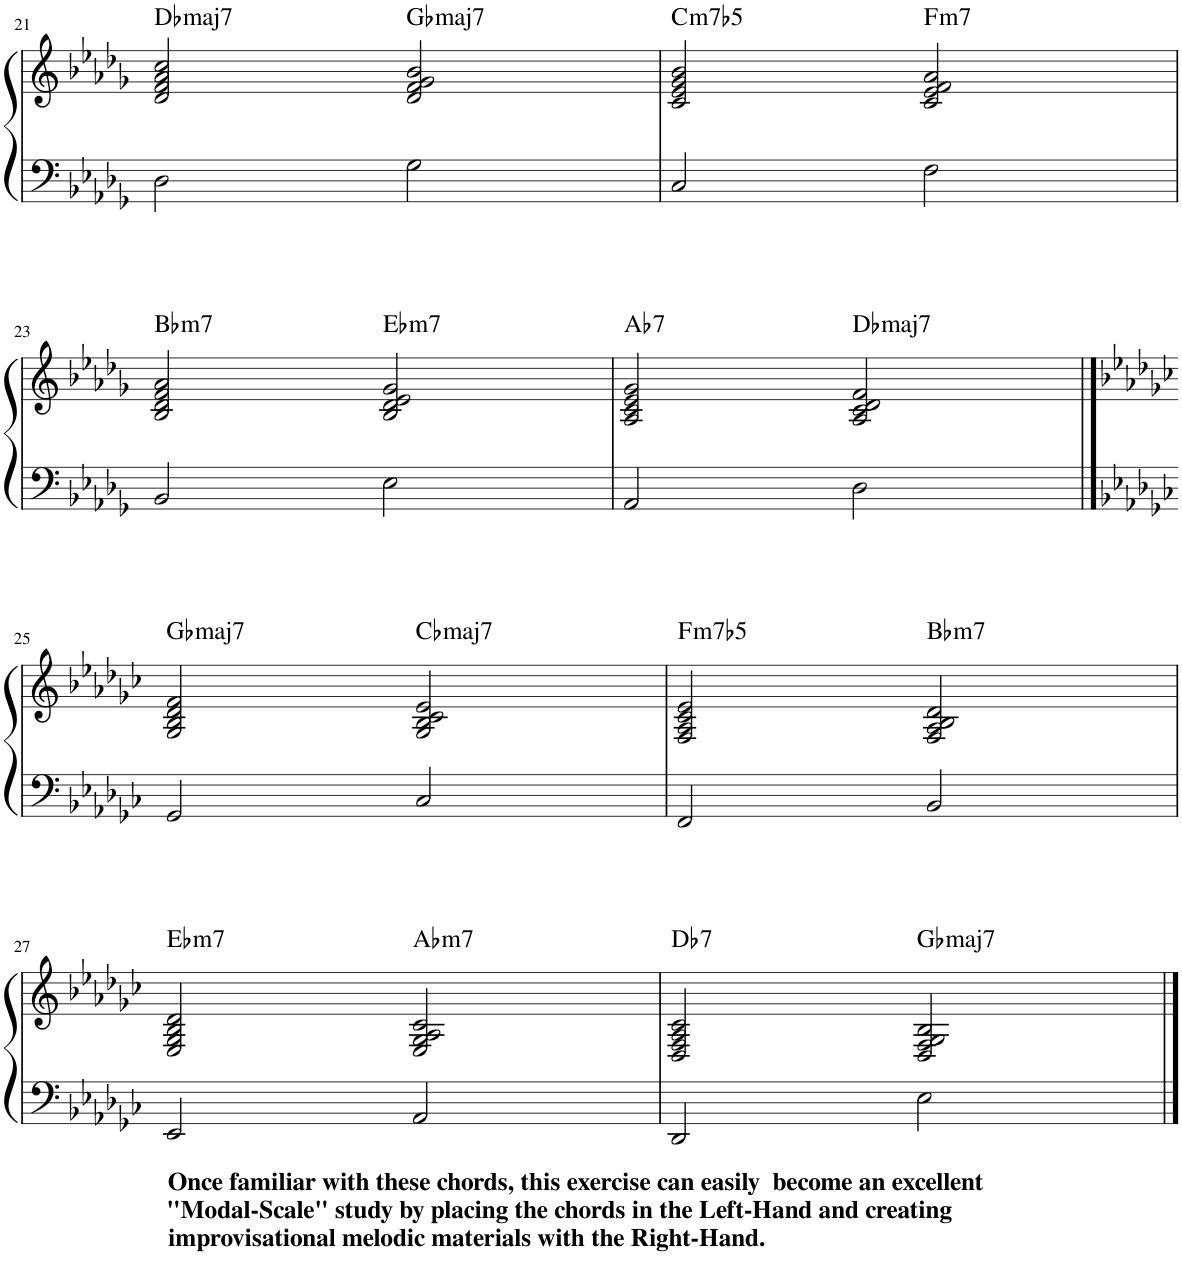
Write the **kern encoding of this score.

**kern	**kern	**harte
*part1	*part1	*part1
*staff2	*staff1	*
*I"Piano	*	*
*I'Pno.	*	*
!!LO:PB:g=z
*clefF4	*clefG2	*
*k[b-e-a-d-g-]	*k[b-e-a-d-g-]	*
*M4/4	*M4/4	*
=21	=21	=21
!	!	!LO:H:kt=maj7
2D-\	2d-/ 2f/ 2a-/ 2cc/	Db:maj7
!	!	!LO:H:kt=maj7
2G-\	2d-/ 2f/ 2g-/ 2b-/	Gb:maj7
=22	=22	=22
!	!	!LO:H:kt=m7b5
2C/	2c/ 2e-/ 2g-/ 2b-/	C:hdim7
!	!	!LO:H:kt=m7
2F\	2c/ 2e-/ 2f/ 2a-/	F:min7
!!LO:LB:g=z
=23	=23	=23
!	!	!LO:H:kt=m7
2BB-/	2B-/ 2d-/ 2f/ 2a-/	Bb:min7
!	!	!LO:H:kt=m7
2E-\	2B-/ 2d-/ 2e-/ 2g-/	Eb:min7
=24	=24	=24
!	!	!LO:H:kt=7
2AA-/	2A-/ 2c/ 2e-/ 2g-/	Ab:7
!	!	!LO:H:kt=maj7
2D-\	2A-/ 2c/ 2d-/ 2f/	Db:maj7
!!LO:LB:g=z
==25	==25	==25
*k[b-e-a-d-g-c-]	*k[b-e-a-d-g-c-]	*
!	!	!LO:H:kt=maj7
2GG-/	2G-/ 2B-/ 2d-/ 2f/	Gb:maj7
!	!	!LO:H:kt=maj7
2C-/	2G-/ 2B-/ 2c-/ 2e-/	Cb:maj7
=26	=26	=26
!	!	!LO:H:kt=m7b5
2FF/	2F/ 2A-/ 2c-/ 2e-/	F:hdim7
!	!	!LO:H:kt=m7
2BB-/	2F/ 2A-/ 2B-/ 2d-/	Bb:min7
!!LO:LB:g=z
=27	=27	=27
!LO:TX:b:B:t=Once familiar with these chords, this exercise can easily  become an excellent	!	!
!LO:TX:b:t="Modal-Scale" study by placing the chords in the Left-Hand and creating	!	!
!LO:TX:b:t=improvisational melodic materials with the Right-Hand.	!	!
!	!	!LO:H:kt=m7
2EE-/	2E-/ 2G-/ 2B-/ 2d-/	Eb:min7
!	!	!LO:H:kt=m7
2AA-/	2E-/ 2G-/ 2A-/ 2c-/	Ab:min7
=28	=28	=28
!	!	!LO:H:kt=7
2DD-/	2D-/ 2F/ 2A-/ 2c-/	Db:7
!	!	!LO:H:kt=maj7
2E-\	2D-/ 2F/ 2G-/ 2B-/	Gb:maj7
==	==	==
*-	*-	*-
